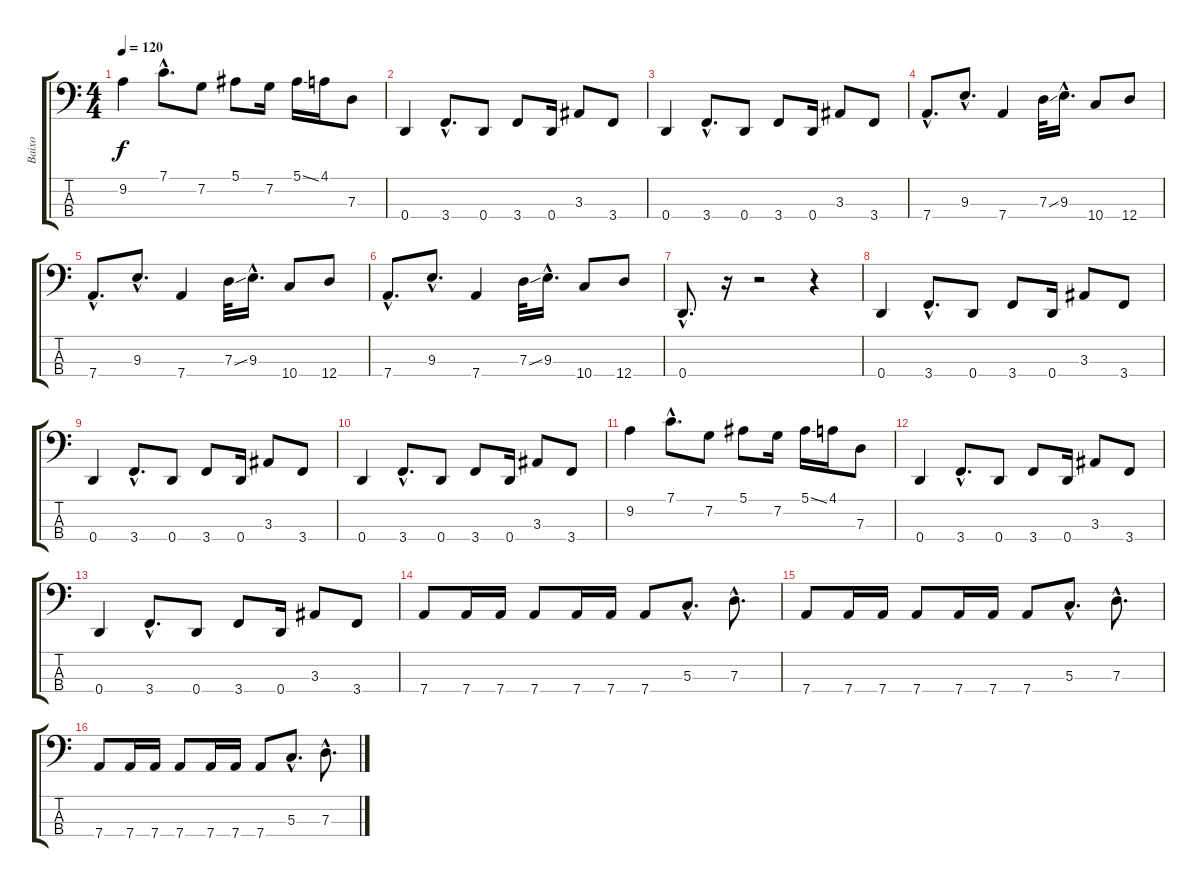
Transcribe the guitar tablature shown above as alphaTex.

\track ("Baixo" "Baixo") {instrument electricbassfinger}
\staff {score tabs}
\tuning (F2 C2 G1 D1) {hide}
\ts (4 4)
\tempo 120
\clef f4
\ks c
9.2.4{dy f} 7.1{hac}.8{d} 7.2.8 5.1.8 7.2.16 5.1{ss}.16 4.1.16 7.3.8 |
0.4.4 3.4{hac}.8{d} 0.4.8 3.4.8 0.4.16 3.3.8 3.4.8 |
0.4.4 3.4{hac}.8{d} 0.4.8 3.4.8 0.4.16 3.3.8 3.4.8 |
7.4{hac}.8{d} 9.3{hac}.8{d} 7.4.4 7.3{ss}.32 9.3{hac}.16{d} 10.4.8 12.4.8 |
7.4{hac}.8{d} 9.3{hac}.8{d} 7.4.4 7.3{ss}.32 9.3{hac}.16{d} 10.4.8 12.4.8 |
7.4{hac}.8{d} 9.3{hac}.8{d} 7.4.4 7.3{ss}.32 9.3{hac}.16{d} 10.4.8 12.4.8 |
0.4{hac}.8{d} r.16 r.2 r.4 |
0.4.4 3.4{hac}.8{d} 0.4.8 3.4.8 0.4.16 3.3.8 3.4.8 |
0.4.4 3.4{hac}.8{d} 0.4.8 3.4.8 0.4.16 3.3.8 3.4.8 |
0.4.4 3.4{hac}.8{d} 0.4.8 3.4.8 0.4.16 3.3.8 3.4.8 |
9.2.4 7.1{hac}.8{d} 7.2.8 5.1.8 7.2.16 5.1{ss}.16 4.1.16 7.3.8 |
0.4.4 3.4{hac}.8{d} 0.4.8 3.4.8 0.4.16 3.3.8 3.4.8 |
0.4.4 3.4{hac}.8{d} 0.4.8 3.4.8 0.4.16 3.3.8 3.4.8 |
7.4.8 7.4.16 7.4.16 7.4.8 7.4.16 7.4.16 7.4.8 5.3{hac}.8{d} 7.3{hac}.8{d} |
7.4.8 7.4.16 7.4.16 7.4.8 7.4.16 7.4.16 7.4.8 5.3{hac}.8{d} 7.3{hac}.8{d} |
7.4.8 7.4.16 7.4.16 7.4.8 7.4.16 7.4.16 7.4.8 5.3{hac}.8{d} 7.3{hac}.8{d}
